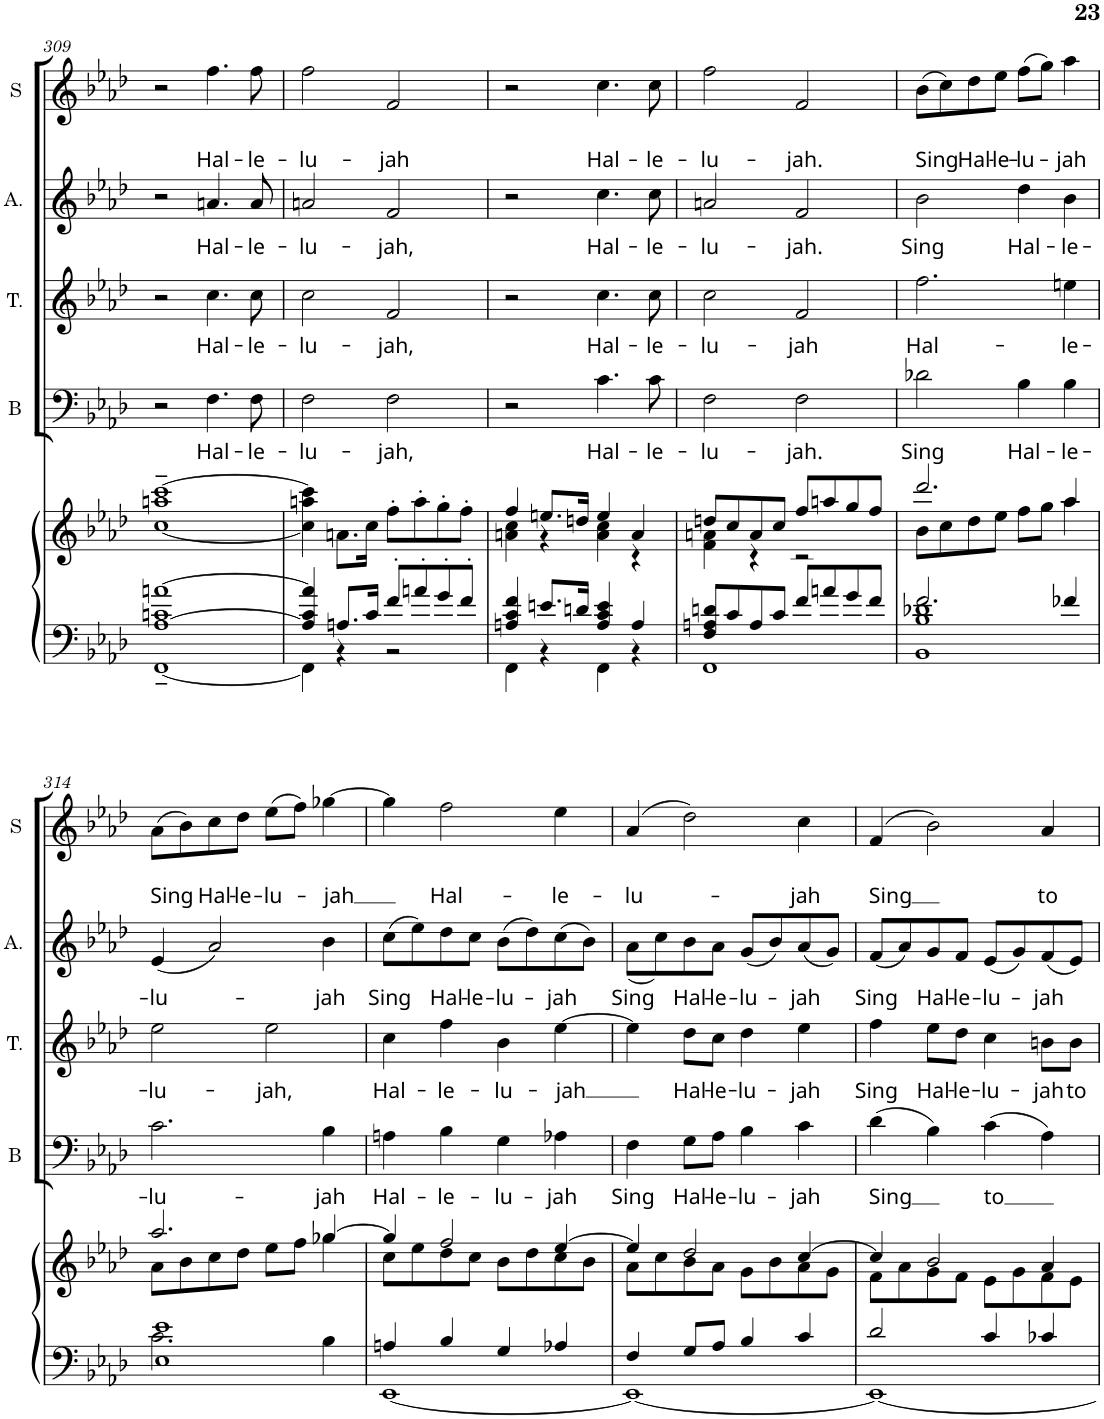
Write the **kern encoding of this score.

**kern	**kern	**kern	**text	**kern	**text	**kern	**text	**kern	**text	**text
*part5	*part5	*part4	*part4	*part3	*part3	*part2	*part2	*part1	*part1	*part1
*staff6	*staff5	*staff4	*staff4	*staff3	*staff3	*staff2	*staff2	*staff1	*staff1	*staff1
*I"Orgel	*	*I"Bas	*	*I"Tenor	*	*I"Alt	*	*I"Sopraan	*	*
*	*	*I'B	*	*I'T.	*	*I'A.	*	*I'S	*	*
!!LO:PB:g=z
*clefF4	*clefG2	*clefF4	*	*clefG2	*	*clefG2	*	*clefG2	*	*
*	*	*	*	*Trd7c12	*	*	*	*	*	*
*k[b-e-a-d-]	*k[b-e-a-d-]	*k[b-e-a-d-]	*	*k[b-e-a-d-]	*	*k[b-e-a-d-]	*	*k[b-e-a-d-]	*	*
*f:	*f:	*f:	*	*f:	*	*f:	*	*f:	*	*
*M4/4	*M4/4	*M4/4	*	*M4/4	*	*M4/4	*	*M4/4	*	*
=309	=309	=309	=309	=309	=309	=309	=309	=309	=309	=309
*^	*	*	*	*	*	*	*	*	*	*
[1A- 1cn [1an	[1FF~	[1cc~ 1aan~ [1ccc~	2r	.	2r	.	2r	.	2r	.	.
!	!	!	!	!LO:LY:b	!	!LO:LY:b	!	!LO:LY:b	!	!	!LO:LY:b
.	.	.	4.F\	Hal-	4.cc\	Hal-	4.an/	Hal-	4.ff\	.	Hal-
!	!	!	!	!LO:LY:b	!	!LO:LY:b	!	!LO:LY:b	!	!	!LO:LY:b
.	.	.	8F\	-le-	8cc\	-le-	8a/	-le-	8ff\	.	-le-
=310	=310	=310	=310	=310	=310	=310	=310	=310	=310	=310	=310
!	!	!	!	!LO:LY:b	!	!LO:LY:b	!	!LO:LY:b	!	!	!LO:LY:b
4A-/] 4c/ 4a/]	4FF\]	4cc\] 4aan\ 4ccc\]	2F\	-lu-	2cc\	-lu-	2an/	-lu-	2ff\	.	-lu-
8.An/L	4r	8.an\L	.	.	.	.	.	.	.	.	.
16c/Jk	.	16cc\Jk	.	.	.	.	.	.	.	.	.
!	!	!	!	!LO:LY:b	!	!LO:LY:b	!	!LO:LY:b	!	!	!LO:LY:b
8f'/L	2r	8ff'\L	2F\	-jah,	2f/	-jah,	2f/	-jah,	2f/	.	-jah
8an'/	.	8aa'\	.	.	.	.	.	.	.	.	.
8g'/	.	8gg'\	.	.	.	.	.	.	.	.	.
8f'/J	.	8ff'\J	.	.	.	.	.	.	.	.	.
=311	=311	=311	=311	=311	=311	=311	=311	=311	=311	=311	=311
*	*	*^	*	*	*	*	*	*	*	*	*
4An/ 4c/ 4f/	4FF\	4ff/	4an\ 4cc\	2r	.	2r	.	2r	.	2r	.	.
8.en/L	4r	8.een/L	4r	.	.	.	.	.	.	.	.	.
16dn/Jk	.	16ddn/Jk	.	.	.	.	.	.	.	.	.	.
!	!	!	!	!	!LO:LY:b	!	!LO:LY:b	!	!LO:LY:b	!	!	!LO:LY:b
4A/ 4c/ 4e/	4FF\	4ee/	4a\ 4cc\	4.c\	Hal-	4.cc\	Hal-	4.cc\	Hal-	4.cc\	.	Hal-
4A/	4r	4a/	4r	.	.	.	.	.	.	.	.	.
!	!	!	!	!	!LO:LY:b	!	!LO:LY:b	!	!LO:LY:b	!	!	!LO:LY:b
.	.	.	.	8c\	-le-	8cc\	-le-	8cc\	-le-	8cc\	.	-le-
=312	=312	=312	=312	=312	=312	=312	=312	=312	=312	=312	=312	=312
!	!	!	!	!	!LO:LY:b	!	!LO:LY:b	!	!LO:LY:b	!	!	!LO:LY:b
8F/ 8An/ 8dn/L	1FF	8ddn/L	4f\ 4an\	2F\	-lu-	2cc\	-lu-	2an/	-lu-	2ff\	.	-lu-
8c/	.	8cc/	.	.	.	.	.	.	.	.	.	.
8A/	.	8a/	4r	.	.	.	.	.	.	.	.	.
8c/J	.	8cc/J	.	.	.	.	.	.	.	.	.	.
!	!	!	!	!	!LO:LY:b	!	!LO:LY:b	!	!LO:LY:b	!	!	!LO:LY:b
8f/L	.	8ff/L	2r	2F\	-jah.	2f/	-jah	2f/	-jah.	2f/	.	-jah.
8an/	.	8aan/	.	.	.	.	.	.	.	.	.	.
8g/	.	8gg/	.	.	.	.	.	.	.	.	.	.
8f/J	.	8ff/J	.	.	.	.	.	.	.	.	.	.
=313	=313	=313	=313	=313	=313	=313	=313	=313	=313	=313	=313	=313
!	!	!	!	!	!LO:LY:b	!	!LO:LY:b	!	!LO:LY:b	!	!	!LO:LY:b
2.f/	1BB- 1B- 1d-X	2.ddd-/	8b-\L	2d-X\	Sing	2.ff\	Hal-	2b-\	Sing	(>8b-\L	.	Sing
.	.	.	8cc\	.	.	.	.	.	.	8cc\)	.	.
!	!	!	!	!	!	!	!	!	!	!	!	!LO:LY:b
.	.	.	8dd-\	.	.	.	.	.	.	8dd-\	.	Hal-
!	!	!	!	!	!	!	!	!	!	!	!	!LO:LY:b
.	.	.	8ee-\J	.	.	.	.	.	.	8ee-\J	.	-le-
!	!	!	!	!	!LO:LY:b	!	!	!	!LO:LY:b	!	!	!LO:LY:b
.	.	.	8ff\L	4B-\	Hal-	.	.	4dd-\	Hal-	(>8ff\L	.	-lu-
.	.	.	8gg\J	.	.	.	.	.	.	8gg\J)	.	.
!	!	!	!	!	!LO:LY:b	!	!LO:LY:b	!	!LO:LY:b	!	!	!LO:LY:b
4f-X/	.	4aa-/	4aa-\	4B-\	-le-	4een\	-le-	4b-\	-le-	4aa-\	.	-jah
!!LO:LB:g=z
=314	=314	=314	=314	=314	=314	=314	=314	=314	=314	=314	=314	=314
!	!	!	!	!	!LO:LY:b	!	!LO:LY:b	!	!LO:LY:b	!	!	!LO:LY:b
1E- 1e-	2.c\	2.aa-/	8a-\L	2.c\	-lu-	2ee-\	-lu-	(<4e-/	-lu-	(>8a-\L	.	Sing
.	.	.	8b-\	.	.	.	.	.	.	8b-\)	.	.
!	!	!	!	!	!	!	!	!	!	!	!	!LO:LY:b
.	.	.	8cc\	.	.	.	.	2a-/)	.	8cc\	.	Hal-
!	!	!	!	!	!	!	!	!	!	!	!	!LO:LY:b
.	.	.	8dd-\J	.	.	.	.	.	.	8dd-\J	.	-le-
!	!	!	!	!	!	!	!LO:LY:b	!	!	!	!	!LO:LY:b
.	.	.	8ee-\L	.	.	2ee-\	-jah,	.	.	(>8ee-\L	.	-lu-
.	.	.	8ff\J	.	.	.	.	.	.	8ff\J)	.	.
!	!	!	!	!	!LO:LY:b	!	!	!	!LO:LY:b	!	!	!LO:LY:b
.	4B-\	[4gg-X/	4gg-\	4B-\	-jah	.	.	4b-\	-jah	[4gg-X\	.	-jah
=315	=315	=315	=315	=315	=315	=315	=315	=315	=315	=315	=315	=315
!	!	!	!	!	!LO:LY:b	!	!LO:LY:b	!	!LO:LY:b	!	!	!
4An/	[1EE-	4gg-/]	8cc\L	4An\	Hal-	4cc\	Hal-	(>8cc\L	Sing	4gg-\]	.	.
.	.	.	8ee-\	.	.	.	.	8ee-\)	.	.	.	.
!	!	!	!	!	!LO:LY:b	!	!LO:LY:b	!	!LO:LY:b	!	!	!LO:LY:b
4B-/	.	2ff/	8dd-\	4B-\	-le-	4ff\	-le-	8dd-\	Hal-	2ff\	.	Hal-
!	!	!	!	!	!	!	!	!	!LO:LY:b	!	!	!
.	.	.	8cc\J	.	.	.	.	8cc\J	-le-	.	.	.
!	!	!	!	!	!LO:LY:b	!	!LO:LY:b	!	!LO:LY:b	!	!	!
4G/	.	.	8b-\L	4G\	-lu-	4b-\	-lu-	(>8b-\L	-lu-	.	.	.
.	.	.	8dd-\	.	.	.	.	8dd-\)	.	.	.	.
!	!	!	!	!	!LO:LY:b	!	!LO:LY:b	!	!LO:LY:b	!	!	!LO:LY:b
4A-X/	.	[4ee-/	8cc\	4A-X\	-jah	[4ee-\	-jah	(>8cc\	-jah	4ee-\	.	-le-
.	.	.	8b-\J	.	.	.	.	8b-\J)	.	.	.	.
=316	=316	=316	=316	=316	=316	=316	=316	=316	=316	=316	=316	=316
!	!	!	!	!	!LO:LY:b	!	!	!	!LO:LY:b	!	!	!LO:LY:b
4F/	1EE-_	4ee-/]	8a-\L	4F\	Sing	4ee-\]	.	(<8a-\L	Sing	(>4a-/	.	-lu-
.	.	.	8cc\	.	.	.	.	8cc\)	.	.	.	.
!	!	!	!	!	!LO:LY:b	!	!LO:LY:b	!	!LO:LY:b	!	!	!
8G/L	.	2dd-/	8b-\	8G\L	Hal-	8dd-\L	Hal-	8b-\	Hal-	2dd-\)	.	.
!	!	!	!	!	!LO:LY:b	!	!LO:LY:b	!	!LO:LY:b	!	!	!
8A-/J	.	.	8a-\J	8A-\J	-le-	8cc\J	-le-	8a-\J	-le-	.	.	.
!	!	!	!	!	!LO:LY:b	!	!LO:LY:b	!	!LO:LY:b	!	!	!
4B-/	.	.	8g\L	4B-\	-lu-	4dd-\	-lu-	(<8g/L	-lu-	.	.	.
.	.	.	8b-\	.	.	.	.	8b-/)	.	.	.	.
!	!	!	!	!	!LO:LY:b	!	!LO:LY:b	!	!LO:LY:b	!	!	!LO:LY:b
4c/	.	[4cc/	8a-\	4c\	-jah	4ee-\	-jah	(<8a-/	-jah	4cc\	.	-jah
.	.	.	8g\J	.	.	.	.	8g/J)	.	.	.	.
=317	=317	=317	=317	=317	=317	=317	=317	=317	=317	=317	=317	=317
!	!	!	!	!	!LO:LY:b	!	!LO:LY:b	!	!LO:LY:b	!	!	!LO:LY:b
2d-/	1EE-_	4cc/]	8f\L	(>4d-\	Sing	4ff\	Sing	(<8f/L	Sing	(>4f/	.	Sing
.	.	.	8a-\	.	.	.	.	8a-/)	.	.	.	.
!	!	!	!	!	!	!	!LO:LY:b	!	!LO:LY:b	!	!	!
.	.	2b-/	8g\	4B-\)	.	8ee-\L	Hal-	8g/	Hal-	2b-\)	.	.
!	!	!	!	!	!	!	!LO:LY:b	!	!LO:LY:b	!	!	!
.	.	.	8f\J	.	.	8dd-\J	-le-	8f/J	-le-	.	.	.
!	!	!	!	!	!LO:LY:b	!	!LO:LY:b	!	!LO:LY:b	!	!	!
4c/	.	.	8e-\L	(>4c\	to	4cc\	-lu-	(<8e-/L	-lu-	.	.	.
.	.	.	8g\	.	.	.	.	8g/)	.	.	.	.
!	!	!	!	!	!	!	!LO:LY:b	!	!LO:LY:b	!	!	!LO:LY:b
4c-X/	.	4a-/	8f\	4A-\)	.	8bn\L	-jah	(<8f/	-jah	4a-/	.	to
!	!	!	!	!	!	!	!LO:LY:b	!	!	!	!	!
.	.	.	8e-\J	.	.	8b\J	to	8e-/J)	.	.	.	.
*v	*v	*	*	*	*	*	*	*	*	*	*	*
*	*v	*v	*	*	*	*	*	*	*	*	*
=	=	=	=	=	=	=	=	=	=	=
*-	*-	*-	*-	*-	*-	*-	*-	*-	*-	*-
